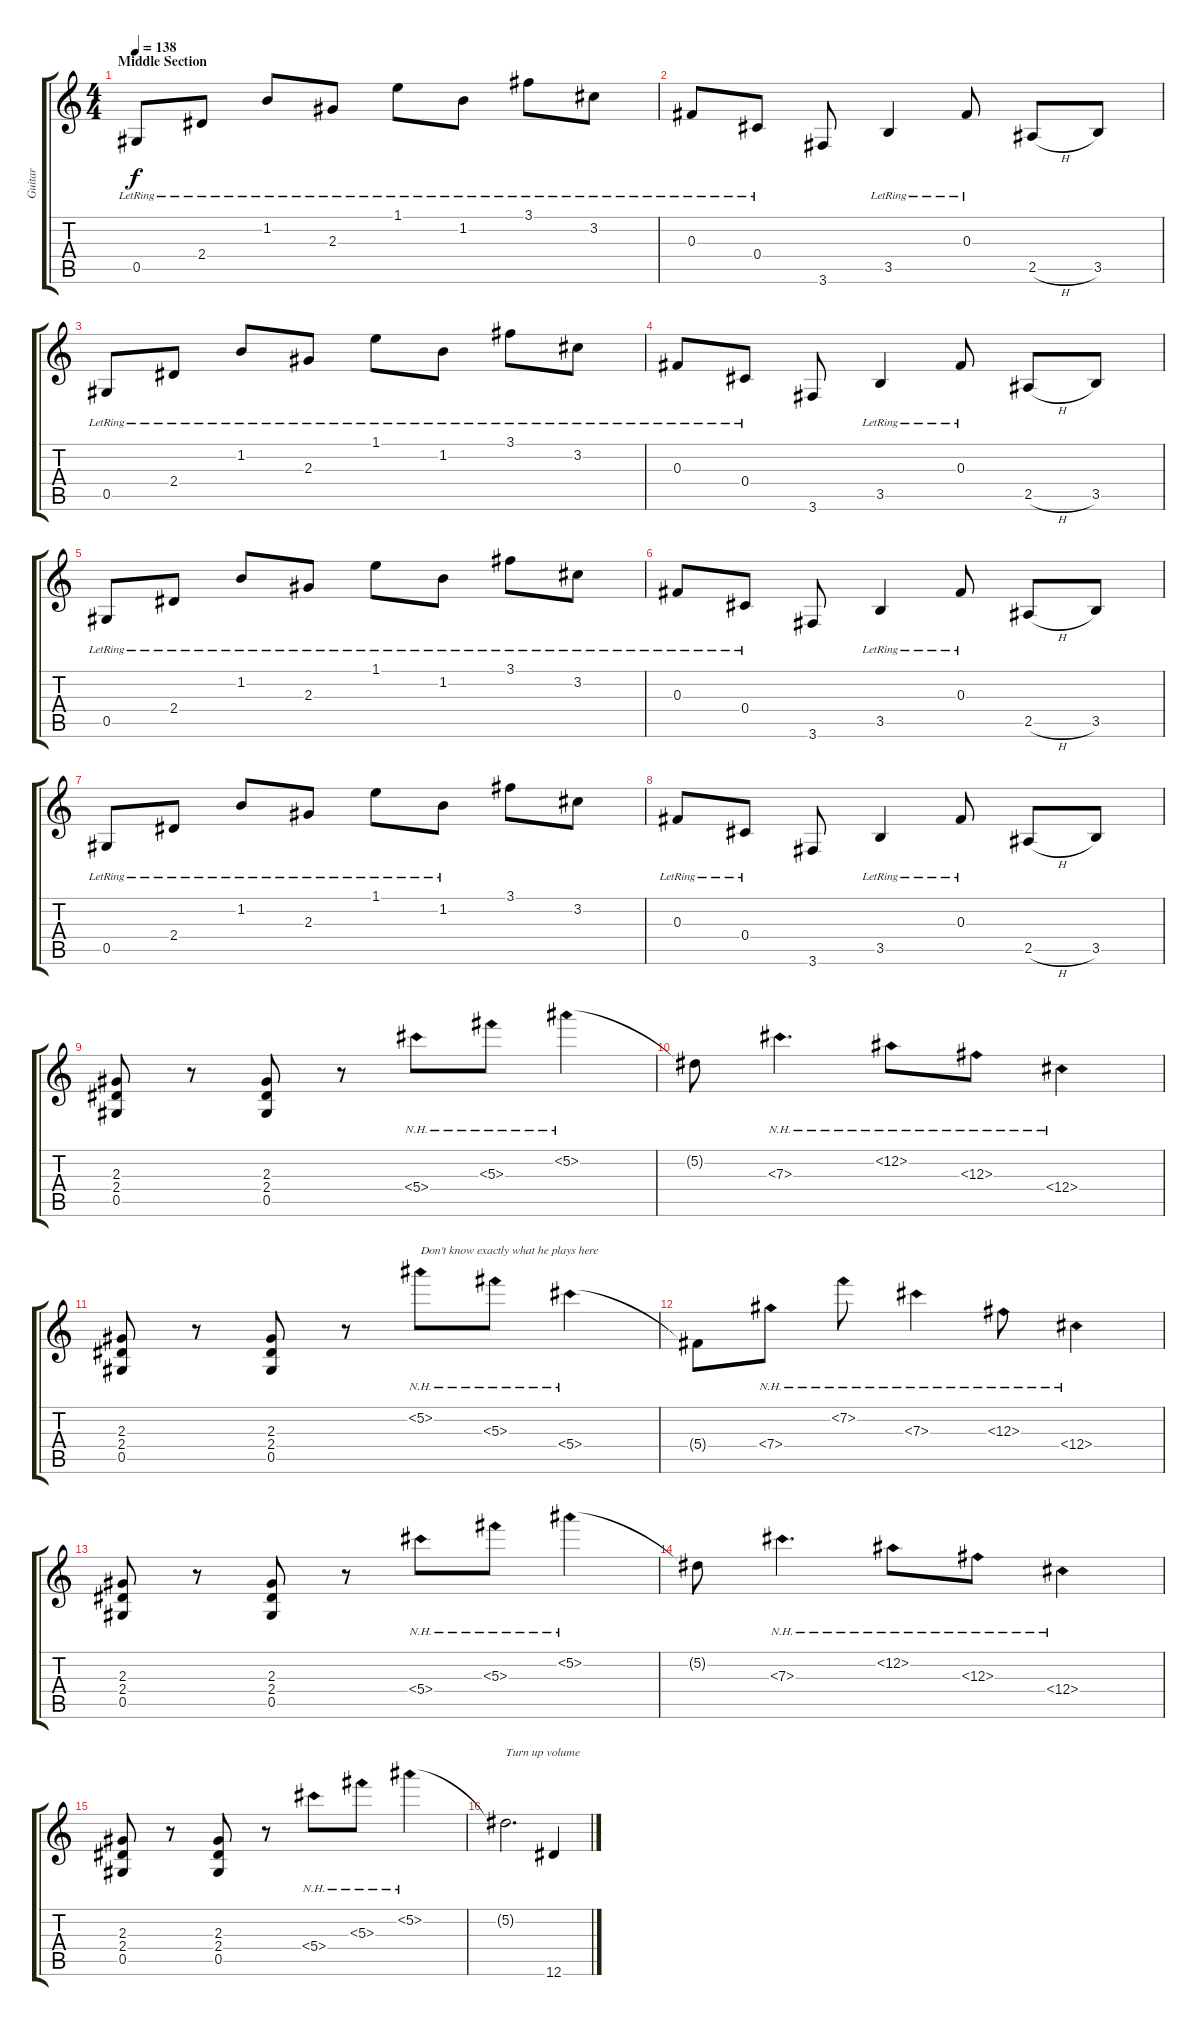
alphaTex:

\track ("Guitar" "Guitar") {instrument distortionguitar}
\staff {score tabs}
\tuning (Eb4 Bb3 Gb3 Db3 Ab2 Eb2) {hide}
\ts (4 4)
\section ("" "Middle Section")
\tempo 138
\clef g2
\ks c
0.5{lr}.8{dy f} 2.4{lr}.8 1.2{lr}.8 2.3{lr}.8 1.1{lr}.8 1.2{lr}.8 3.1{lr}.8 3.2{lr}.8 |
0.3{lr}.8 0.4{lr}.8 3.6.8 3.5{lr}.4 0.3{lr}.8 2.5{h}.8 3.5.8 |
0.5{lr}.8 2.4{lr}.8 1.2{lr}.8 2.3{lr}.8 1.1{lr}.8 1.2{lr}.8 3.1{lr}.8 3.2{lr}.8 |
0.3{lr}.8 0.4{lr}.8 3.6.8 3.5{lr}.4 0.3{lr}.8 2.5{h}.8 3.5.8 |
0.5{lr}.8 2.4{lr}.8 1.2{lr}.8 2.3{lr}.8 1.1{lr}.8 1.2{lr}.8 3.1{lr}.8 3.2{lr}.8 |
0.3{lr}.8 0.4{lr}.8 3.6.8 3.5{lr}.4 0.3{lr}.8 2.5{h}.8 3.5.8 |
0.5{lr}.8 2.4{lr}.8 1.2{lr}.8 2.3{lr}.8 1.1{lr}.8 1.2{lr}.8 3.1.8 3.2.8 |
0.3{lr}.8 0.4{lr}.8 3.6.8 3.5{lr}.4 0.3{lr}.8 2.5{h}.8 3.5.8 |
(2.3 2.4 0.5).8 r.8 (2.3 2.4 0.5).8 r.8 5.4{nh}.8 5.3{nh}.8 5.2{nh}.4 |
5.2{t}.8 7.3{nh}.4{d} 12.2{nh}.8 12.3{nh}.8 12.4{nh}.4 |
(2.3 2.4 0.5).8 r.8 (2.3 2.4 0.5).8 r.8 5.2{nh}.8{txt "Don't know exactly what he plays here"} 5.3{nh}.8 5.4{nh}.4 |
5.4{t}.8 7.4{nh}.8 7.2{nh}.8 7.3{nh}.4 12.3{nh}.8 12.4{nh}.4 |
(2.3 2.4 0.5).8 r.8 (2.3 2.4 0.5).8 r.8 5.4{nh}.8 5.3{nh}.8 5.2{nh}.4 |
5.2{t}.8 7.3{nh}.4{d} 12.2{nh}.8 12.3{nh}.8 12.4{nh}.4 |
(2.3 2.4 0.5).8 r.8 (2.3 2.4 0.5).8 r.8 5.4{nh}.8 5.3{nh}.8 5.2{nh}.4 |
5.2{t}.2{d txt "Turn up volume"} 12.6{ss}.4
